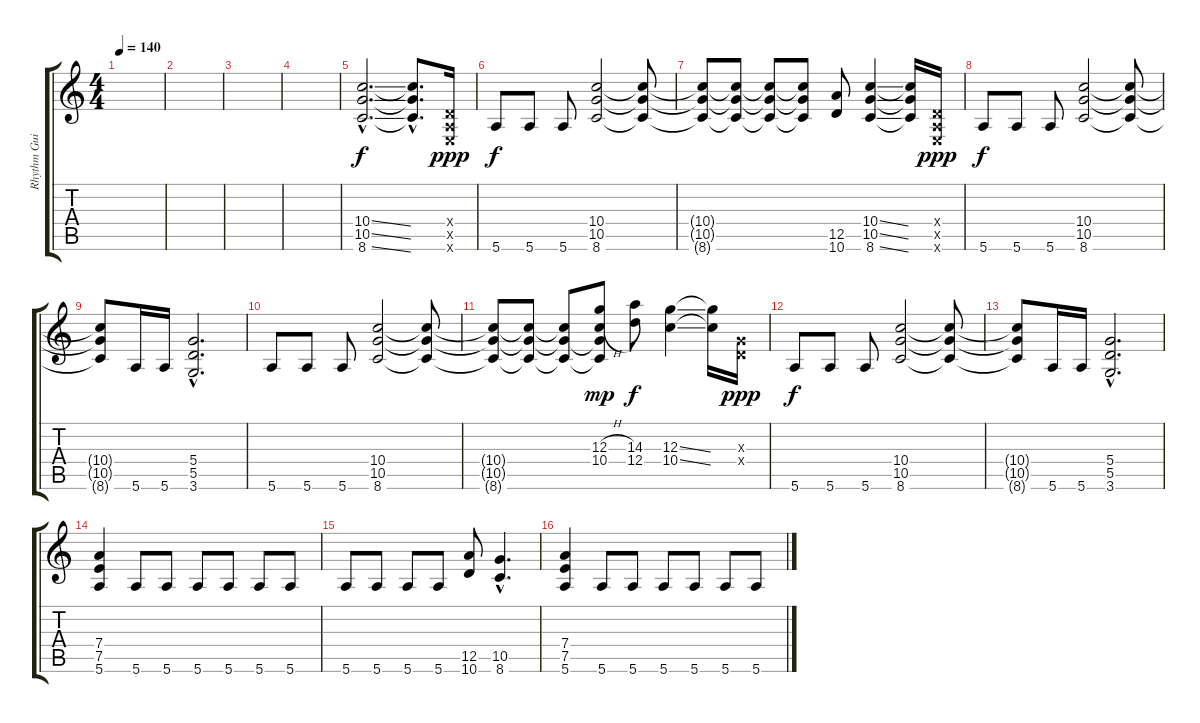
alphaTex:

\track ("Rhythm Guitar" "Rhythm Gui") {instrument distortionguitar}
\staff {score tabs}
\tuning (E4 B3 G3 D3 A2 E2) {hide}
\ts (4 4)
\tempo 140
\clef g2
\ks c
|
|
|
|
(10.4{ss hac} 10.5{ss hac} 8.6{ss hac}).2{d volume 12} (10.4{hac t} 10.5{hac t} 8.6{hac t}).8{d} (0.4{x} 0.5{x} 0.6{x}).16{dy ppp} |
5.6.8{dy f volume 11} 5.6.8 5.6.8 (10.4 10.5 8.6).2 (10.4{t} 10.5{t} 8.6{t}).8 |
(10.4{t} 10.5{t} 8.6{t}).8 (10.4{t} 10.5{t} 8.6{t}).8 (10.4{t} 10.5{t} 8.6{t}).8 (10.4{t} 10.5{t} 8.6{t}).8 (12.5 10.6).8 (10.4{ss} 10.5{ss} 8.6{ss}).4 (10.4{t} 10.5{t} 8.6{t}).16 (0.4{x} 0.5{x} 0.6{x}).16{dy ppp} |
5.6.8{dy f volume 11} 5.6.8 5.6.8 (10.4 10.5 8.6).2 (10.4{t} 10.5{t} 8.6{t}).8 |
(10.4{t} 10.5{t} 8.6{t}).8 5.6.16 5.6.16 (5.4{hac} 5.5{hac} 3.6{hac}).2{d} |
5.6.8{volume 11} 5.6.8 5.6.8 (10.4 10.5 8.6).2 (10.4{t} 10.5{t} 8.6{t}).8 |
(10.4{t} 10.5{t} 8.6{t}).8 (10.4{t} 10.5{t} 8.6{t}).8 (10.4{t} 10.5{t} 8.6{t}).8 (12.3{h} 10.4{h} 10.5{t} 8.6{t}).8{dy mp} (14.3 12.4).8{dy f} (12.3{ss} 10.4{ss}).4 (12.3{t} 10.4{t}).16 (0.3{x} 0.4{x}).16{dy ppp} |
5.6.8{dy f volume 11} 5.6.8 5.6.8 (10.4 10.5 8.6).2 (10.4{t} 10.5{t} 8.6{t}).8 |
(10.4{t} 10.5{t} 8.6{t}).8 5.6.16 5.6.16 (5.4{hac} 5.5{hac} 3.6{hac}).2{d} |
(7.4 7.5 5.6).4 5.6.8 5.6.8 5.6.8 5.6.8 5.6.8 5.6.8 |
5.6.8 5.6.8 5.6.8 5.6.8 (12.5 10.6).8 (10.5{hac} 8.6{hac}).4{d} |
(7.4 7.5 5.6).4 5.6.8 5.6.8 5.6.8 5.6.8 5.6.8 5.6.8
